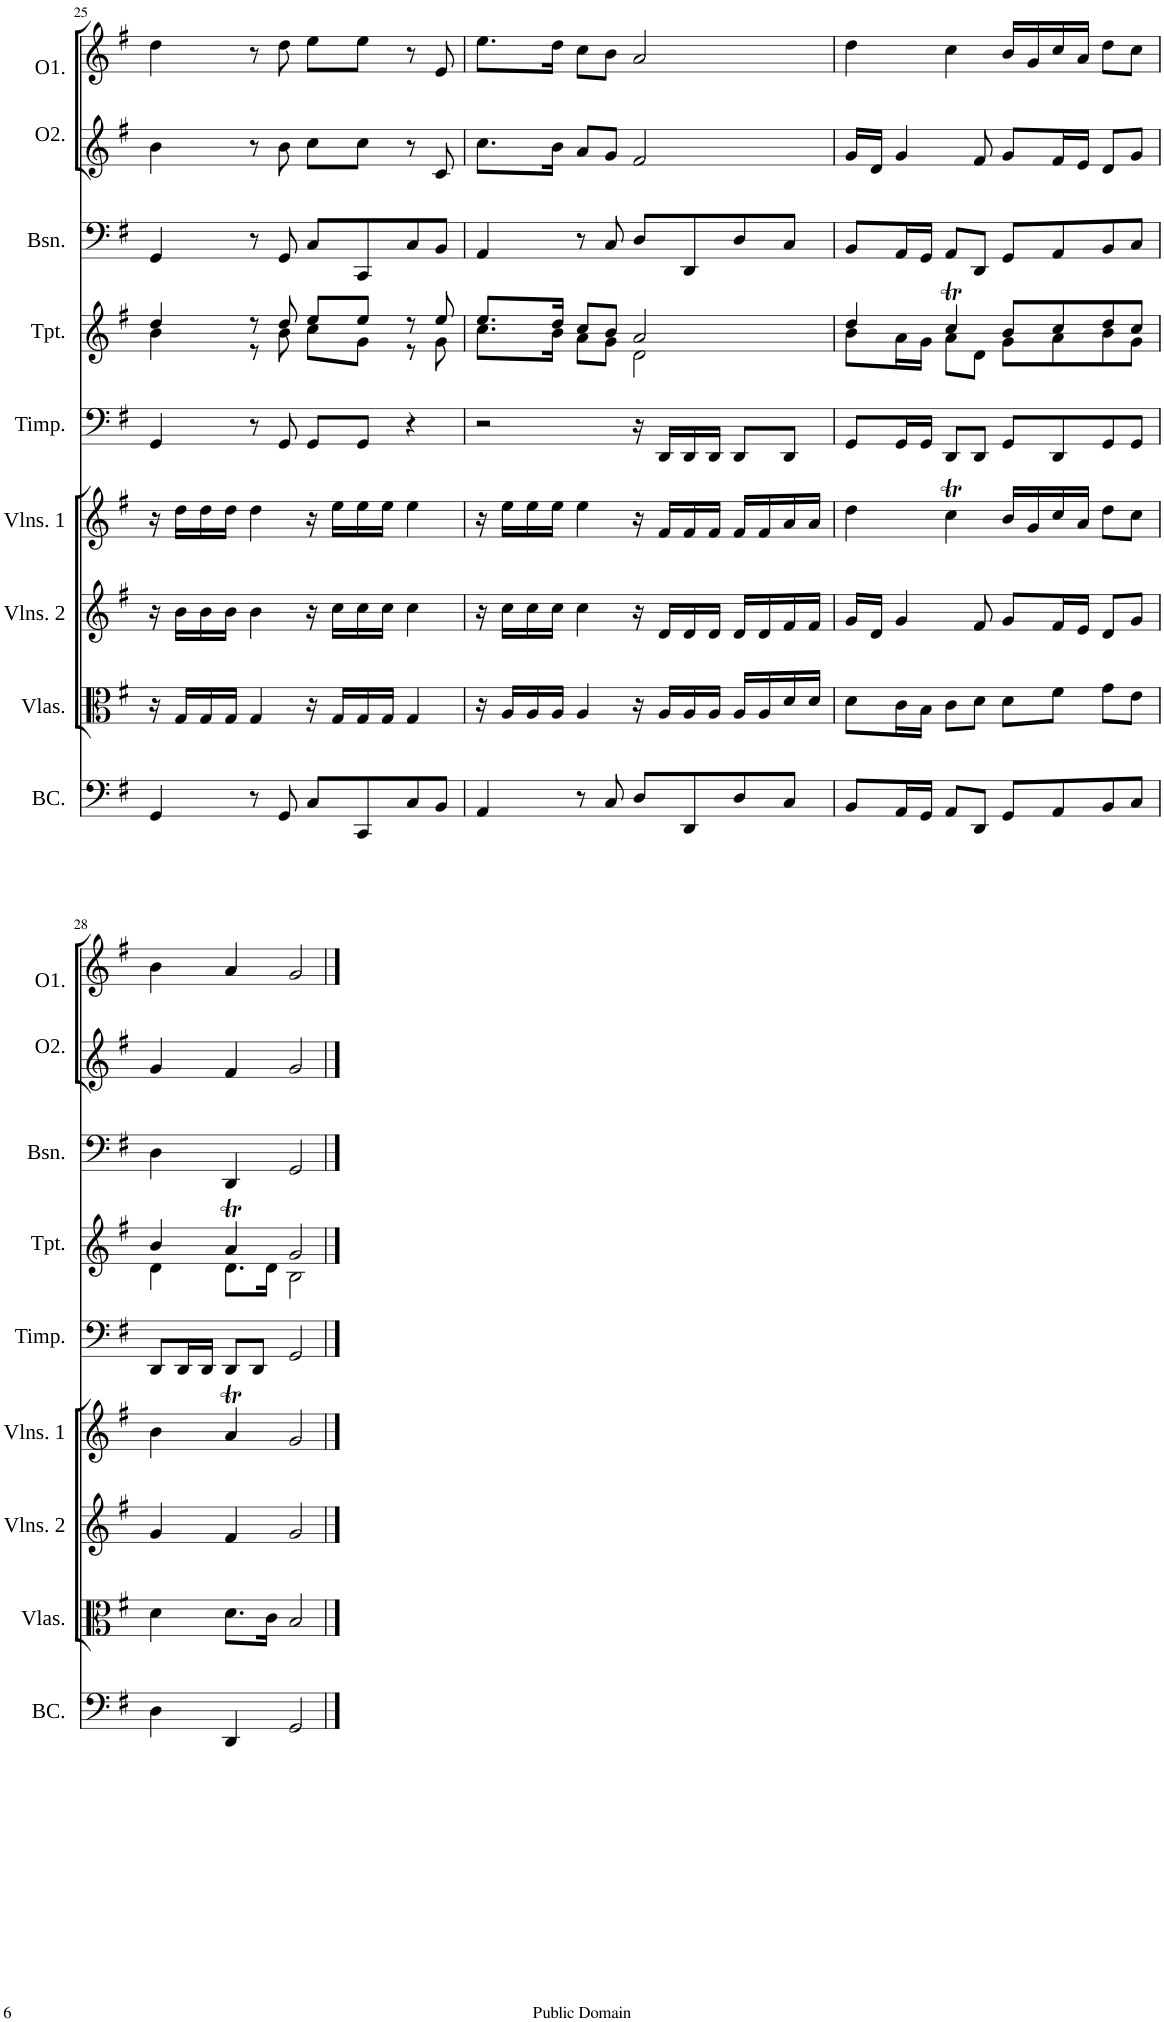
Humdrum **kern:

**kern	**kern	**text	**kern	**text	**kern	**text	**kern	**text	**kern	**kern	**kern	**kern	**kern	**kern	**kern	**kern
*part12	*part11	*part11	*part10	*part10	*part9	*part9	*part8	*part8	*part7	*part6	*part5	*part4	*part3	*part2	*part1	*part1
*staff13	*staff12	*staff12	*staff11	*staff11	*staff10	*staff10	*staff9	*staff9	*staff8	*staff7	*staff6	*staff5	*staff4	*staff3	*staff2	*staff1
*I"Basso Continuo	*I"Bass	*	*I"Tenor	*	*I"Alto	*	*I"Soprano	*	*I"Violas	*I"Violins 2	*I"Violins 1	*I"Timpani	*I"Trumpets 1 &amp; 2	*I"Bassoon	*I"Oboe 1   Oboe 2	*
*I'BC.	*I'B.	*	*I'T.	*	*I'A.	*	*I'S.	*	*I'Vlas.	*I'Vlns. 2	*I'Vlns. 1	*I'Timp.	*I'Tpt.	*I'Bsn.	*I'O1.   O2.	*
!!LO:PB:g=z
*clefF4	*clefF4	*	*clefGv2	*	*clefG2	*	*clefG2	*	*clefC3	*clefG2	*clefG2	*clefF4	*clefG2	*clefF4	*clefG2	*clefG2
*	*	*	*	*	*	*	*	*	*	*	*	*	*ITrd1c2	*	*	*
*k[f#]	*k[f#]	*	*k[f#]	*	*k[f#]	*	*k[f#]	*	*k[f#]	*k[f#]	*k[f#]	*k[f#]	*k[f#]	*k[f#]	*k[f#]	*k[f#]
*M4/4	*M4/4	*	*M4/4	*	*M4/4	*	*M4/4	*	*M4/4	*M4/4	*M4/4	*M4/4	*M4/4	*M4/4	*M4/4	*M4/4
=25	=25	=25	=25	=25	=25	=25	=25	=25	=25	=25	=25	=25	=25	=25	=25	=25
*	*	*	*	*	*	*	*	*	*	*	*	*	*^	*	*	*
4GG/	4GG	Rule	4G	Rule	4d	Rule	4b	Rule	16r	16r	16r	4GG/	4dd/	4b\	4GG/	4b\	4dd\
.	.	.	.	.	.	.	.	.	16G/LL	16b\LL	16dd\LL	.	.	.	.	.	.
.	.	.	.	.	.	.	.	.	16G/	16b\	16dd\	.	.	.	.	.	.
.	.	.	.	.	.	.	.	.	16G/JJ	16b\JJ	16dd\JJ	.	.	.	.	.	.
8r	8r	.	8r	.	8r	.	8r	.	4G/	4b\	4dd\	8r	8r	8r	8r	8r	8r
8GG/	8GG	Brit-	8G	Brit-	8d	Brit-	8b	Brit-	.	.	.	8GG/	8dd/	8b\	8GG/	8b\	8dd\
8C/L	8CL	-ann-	8GL	-ann-	8eL	-ann-	8ccL	-ann-	16r	16r	16r	8GG/L	8ee/L	8cc\L	8C/L	8cc\L	8ee\L
.	.	.	.	.	.	.	.	.	16G/LL	16cc\LL	16ee\LL	.	.	.	.	.	.
8CC/	8CJ	-ia	8GJ	-ia	8eJ	-ia	8ccJ	-ia	16G/	16cc\	16ee\	8GG/J	8ee/J	8g\J	8CC/	8cc\J	8ee\J
.	.	.	.	.	.	.	.	.	16G/JJ	16cc\JJ	16ee\JJ	.	.	.	.	.	.
8C/	8r	.	8r	.	8r	.	8r	.	4G/	4cc\	4ee\	4r	8r	8r	8C/	8r	8r
8BB/J	8BB	Brit-	8G	Brit-	8e	Brit-	8b	Brit-	.	.	.	.	8ee/	8g\	8BB/J	8c/	8e/
=26	=26	=26	=26	=26	=26	=26	=26	=26	=26	=26	=26	=26	=26	=26	=26	=26	=26
4AA/	8AAL	-ann-	8.AL	-ann-	8.eL	-ann-	8.ccL	-ann-	16r	16r	16r	2r	8.ee/L	8.cc\L	4AA/	8.cc\L	8.ee\L
.	.	.	.	.	.	.	.	.	16A/LL	16cc\LL	16ee\LL	.	.	.	.	.	.
.	8AAJ	-ia	.	.	.	.	.	.	16A/	16cc\	16ee\	.	.	.	.	.	.
.	.	.	16AJk	.	16dJk	.	16bJk	.	16A/JJ	16cc\JJ	16ee\JJ	.	16dd/Jk	16b\Jk	.	16b\Jk	16dd\Jk
8r	8.CL	rule	8.AL	rule	8.cL	rule	8.aL	rule	4A/	4cc\	4ee\	.	8cc/L	8a\L	8r	8a/L	8cc\L
8C/	.	.	.	.	.	.	.	.	.	.	.	.	8b/J	8g\J	8C/	8g/J	8b\J
.	16CJk	the	16AJk	the	16BJk	the	16gJk	the	.	.	.	.	.	.	.	.	.
8D/L	4D	waves;	2A	waves;	2A	waves;	2f#	waves;	16r	16r	16r	16r	2a/	2d\	8D/L	2f#/	2a/
.	.	.	.	.	.	.	.	.	16A/LL	16d/LL	16f#/LL	16DD/LL	.	.	.	.	.
8DD/	.	.	.	.	.	.	.	.	16A/	16d/	16f#/	16DD/	.	.	8DD/	.	.
.	.	.	.	.	.	.	.	.	16A/JJ	16d/JJ	16f#/JJ	16DD/JJ	.	.	.	.	.
8D/	4r	.	.	.	.	.	.	.	16A/LL	16d/LL	16f#/LL	8DD/L	.	.	8D/	.	.
.	.	.	.	.	.	.	.	.	16A/	16d/	16f#/	.	.	.	.	.	.
8C/J	.	.	.	.	.	.	.	.	16d/	16f#/	16a/	8DD/J	.	.	8C/J	.	.
.	.	.	.	.	.	.	.	.	16d/JJ	16f#/JJ	16a/JJ	.	.	.	.	.	.
=27	=27	=27	=27	=27	=27	=27	=27	=27	=27	=27	=27	=27	=27	=27	=27	=27	=27
8BB/L	4BB	Brit-	4.G	Brit-	4B	Brit-	4dd	Brit-	8d\L	16g/LL	4dd\	8GG/L	4dd/	8b\L	8BB/L	16g/LL	4dd\
.	.	.	.	.	.	.	.	.	.	16d/JJ	.	.	.	.	.	16d/JJ	.
16AA/L	.	.	.	.	.	.	.	.	16c\L	4g/	.	16GG/L	.	16a\L	16AA/L	4g/	.
16GG/JJ	.	.	.	.	.	.	.	.	16B\JJ	.	.	16GG/JJ	.	16g\JJ	16GG/JJ	.	.
8AA/L	4AA	-ons	.	.	(8cL	-ons	4cc	-ons	8c\L	.	4ccT\	8DD/L	4ccT/	8a\L	8AA/L	.	4cc\
8DD/J	.	.	8F#	.	8dJ)	.	.	.	8d\J	8f#/	.	8DD/J	.	8d\J	8DD/J	8f#/	.
8GG/L	(8GGL	ne	(8GL	ne	4.G	ne-	(16bLL	ne	8d\L	8g/L	16b/LL	8GG/L	8b/L	8g\L	8GG/L	8g/L	16b/LL
.	.	.	.	.	.	.	16g	.	.	.	16g/	.	.	.	.	.	16g/
8AA/	8AA	.	16F#L	.	.	.	16cc	.	8f#\J	16f#/L	16cc/	8DD/	8cc/	8a\	8AA/	16f#/L	16cc/
.	.	.	16EJJ	.	.	.	16aJJ	.	.	16e/JJ	16a/JJ	.	.	.	.	16e/JJ	16a/JJ
8BB/	8BB)	.	8DL)	.	.	.	8ddL)	.	8g\L	8d/L	8dd\L	8GG/	8dd/	8b\	8BB/	8d/L	8dd\L
8C/J	8CJ	ver	8GJ	ver	8c	-ver	8ccJ	ver	8e\J	8g/J	8cc\J	8GG/J	8cc/J	8g\J	8C/J	8g/J	8cc\J
!!LO:LB:g=z
=28	=28	=28	=28	=28	=28	=28	=28	=28	=28	=28	=28	=28	=28	=28	=28	=28	=28
4D\	4.D	will	4G	will	4.d	will	4b	will	4d\	4g/	4b\	8DD/L	4b/	4d\	4D\	4g/	4b\
.	.	.	.	.	.	.	.	.	.	.	.	16DD/L	.	.	.	.	.
.	.	.	.	.	.	.	.	.	.	.	.	16DD/JJ	.	.	.	.	.
4DD/	.	.	4F#	be	.	.	4a	be	8.d\L	4f#/	4aT/	8DD/L	4aT/	8.d\L	4DD/	4f#/	4a/
.	8D	be	.	.	8d	be	.	.	.	.	.	8DD/J	.	.	.	.	.
.	.	.	.	.	.	.	.	.	16c\Jk	.	.	.	.	16d\Jk	.	.	.
2GG/	2GG	Slaves.	2G	Slaves.	2d	Slaves.	2g	Slaves.	2B/	2g/	2g/	2GG/	2g/	2B\	2GG/	2g/	2g/
*	*	*	*	*	*	*	*	*	*	*	*	*	*v	*v	*	*	*
==	==	==	==	==	==	==	==	==	==	==	==	==	==	==	==	==
*-	*-	*-	*-	*-	*-	*-	*-	*-	*-	*-	*-	*-	*-	*-	*-	*-
